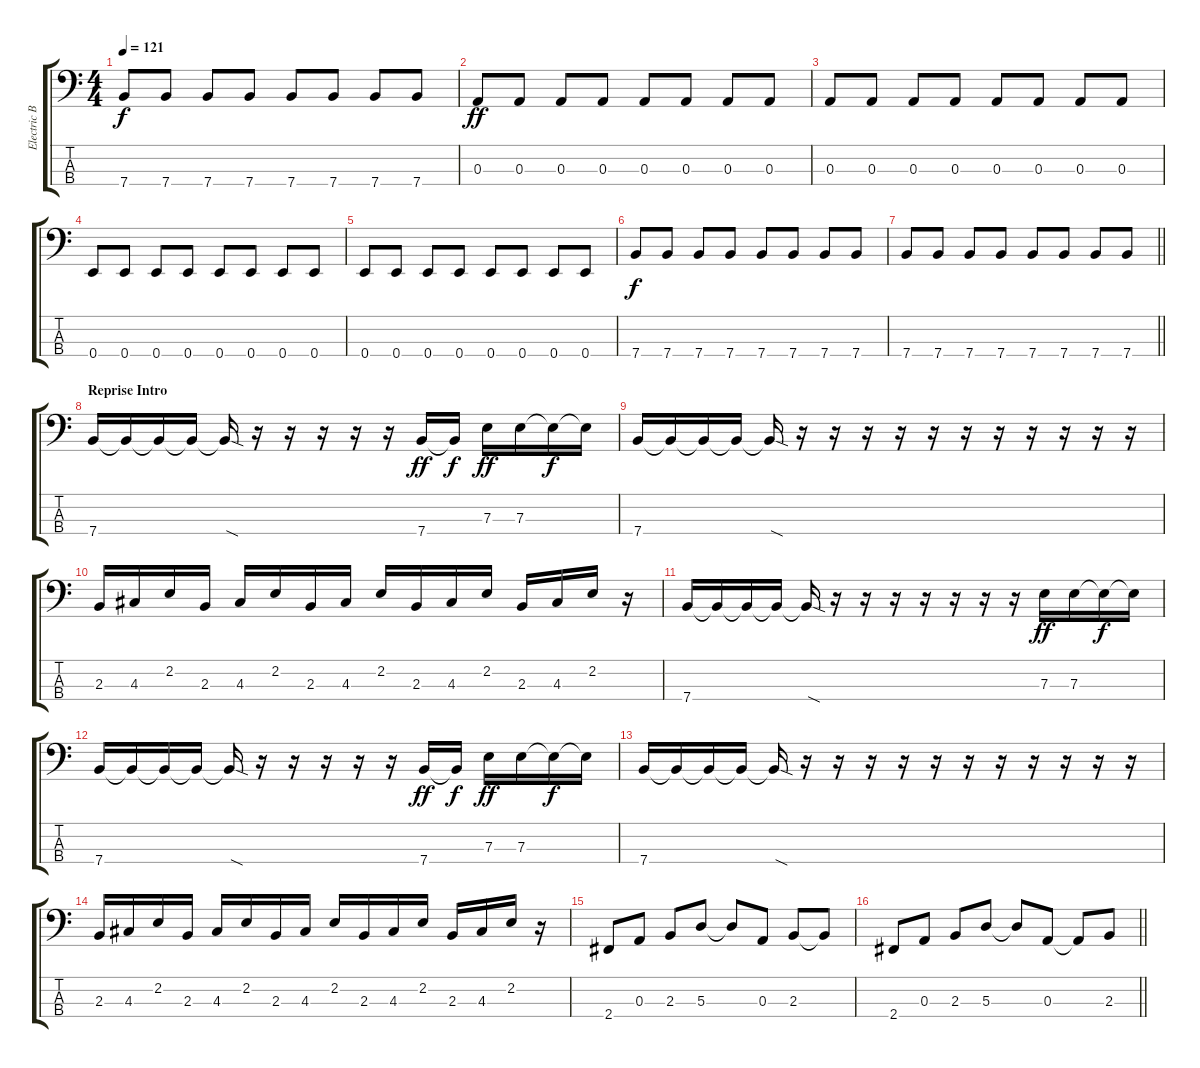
\track ("Electric Bass" "Electric B") {instrument electricbassfinger}
\staff {score tabs}
\tuning (G2 D2 A1 E1) {hide}
\ts (4 4)
\tempo 121
\clef f4
\ks c
7.4.8{dy f} 7.4.8 7.4.8 7.4.8 7.4.8 7.4.8 7.4.8 7.4.8 |
0.3.8{dy ff} 0.3.8 0.3.8 0.3.8 0.3.8 0.3.8 0.3.8 0.3.8 |
0.3.8 0.3.8 0.3.8 0.3.8 0.3.8 0.3.8 0.3.8 0.3.8 |
0.4.8 0.4.8 0.4.8 0.4.8 0.4.8 0.4.8 0.4.8 0.4.8 |
0.4.8 0.4.8 0.4.8 0.4.8 0.4.8 0.4.8 0.4.8 0.4.8 |
7.4.8{dy f} 7.4.8 7.4.8 7.4.8 7.4.8 7.4.8 7.4.8 7.4.8 |
\barLineRight lightlight
7.4.8 7.4.8 7.4.8 7.4.8 7.4.8 7.4.8 7.4.8 7.4.8 |
\section ("" "Reprise Intro")
7.4.16 7.4{t}.16 7.4{t}.16 7.4{t}.16 7.4{sod t}.16 r.16 r.16 r.16 r.16 r.16 7.4.16{dy ff} 7.4{t}.16{dy f} 7.3.16{dy ff} 7.3.16 7.3{t}.16{dy f} 7.3{t}.16 |
7.4.16 7.4{t}.16 7.4{t}.16 7.4{t}.16 7.4{sod t}.16 r.16 r.16 r.16 r.16 r.16 r.16 r.16 r.16 r.16 r.16 r.16 |
2.3.16 4.3.16 2.2.16 2.3.16 4.3.16 2.2.16 2.3.16 4.3.16 2.2.16 2.3.16 4.3.16 2.2.16 2.3.16 4.3.16 2.2.16 r.16 |
7.4.16 7.4{t}.16 7.4{t}.16 7.4{t}.16 7.4{sod t}.16 r.16 r.16 r.16 r.16 r.16 r.16 r.16 7.3.16{dy ff} 7.3.16 7.3{t}.16{dy f} 7.3{t}.16 |
7.4.16 7.4{t}.16 7.4{t}.16 7.4{t}.16 7.4{sod t}.16 r.16 r.16 r.16 r.16 r.16 7.4.16{dy ff} 7.4{t}.16{dy f} 7.3.16{dy ff} 7.3.16 7.3{t}.16{dy f} 7.3{t}.16 |
7.4.16 7.4{t}.16 7.4{t}.16 7.4{t}.16 7.4{sod t}.16 r.16 r.16 r.16 r.16 r.16 r.16 r.16 r.16 r.16 r.16 r.16 |
2.3.16 4.3.16 2.2.16 2.3.16 4.3.16 2.2.16 2.3.16 4.3.16 2.2.16 2.3.16 4.3.16 2.2.16 2.3.16 4.3.16 2.2.16 r.16 |
2.4.8 0.3.8 2.3.8 5.3.8 5.3{t}.8 0.3.8 2.3.8 2.3{t}.8 |
\barLineRight lightlight
2.4.8 0.3.8 2.3.8 5.3.8 5.3{t}.8 0.3.8 0.3{t}.8 2.3.8
